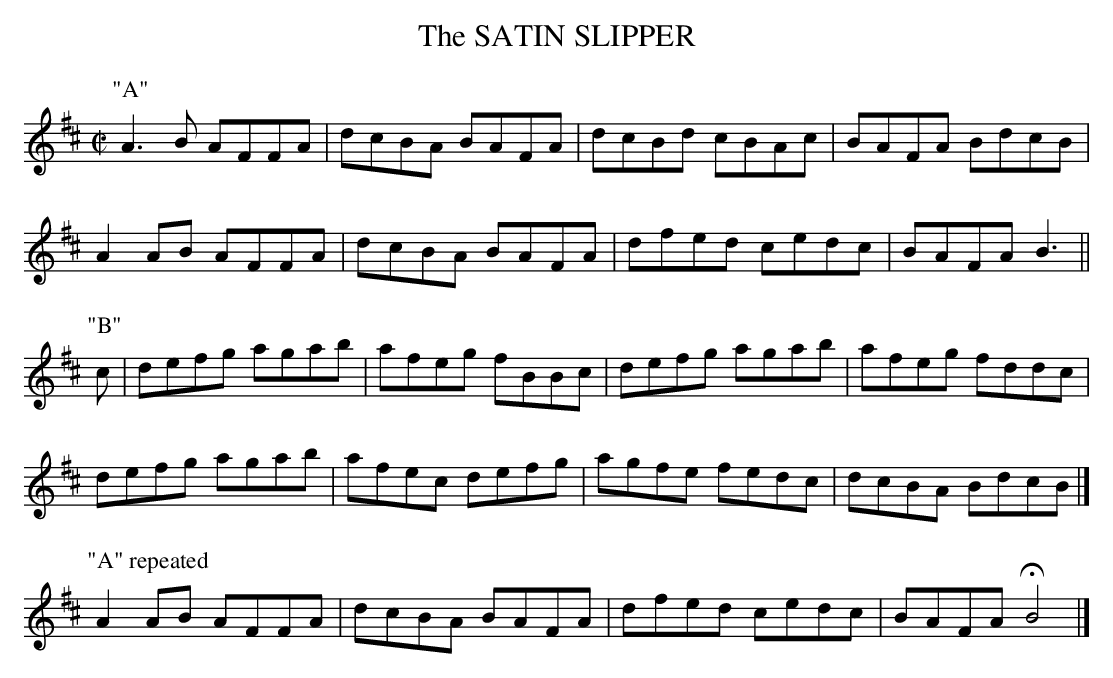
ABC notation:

X:1
T:SATIN SLIPPER, The
M:C|
L:1/8
K:D
P:"A"
A3B AFFA|dcBA BAFA|dcBd cBAc|BAFA BdcB|
A2AB AFFA|dcBA BAFA|dfed cedc|BAFA B3||
P:"B"
c|defg agab|afeg fBBc|defg agab|afeg fddc|
defg agab|afec defg|agfe fedc|dcBA BdcB|]
P:"A" repeated
A2AB AFFA|dcBA BAFA|dfed cedc|BAFA HB4|]
